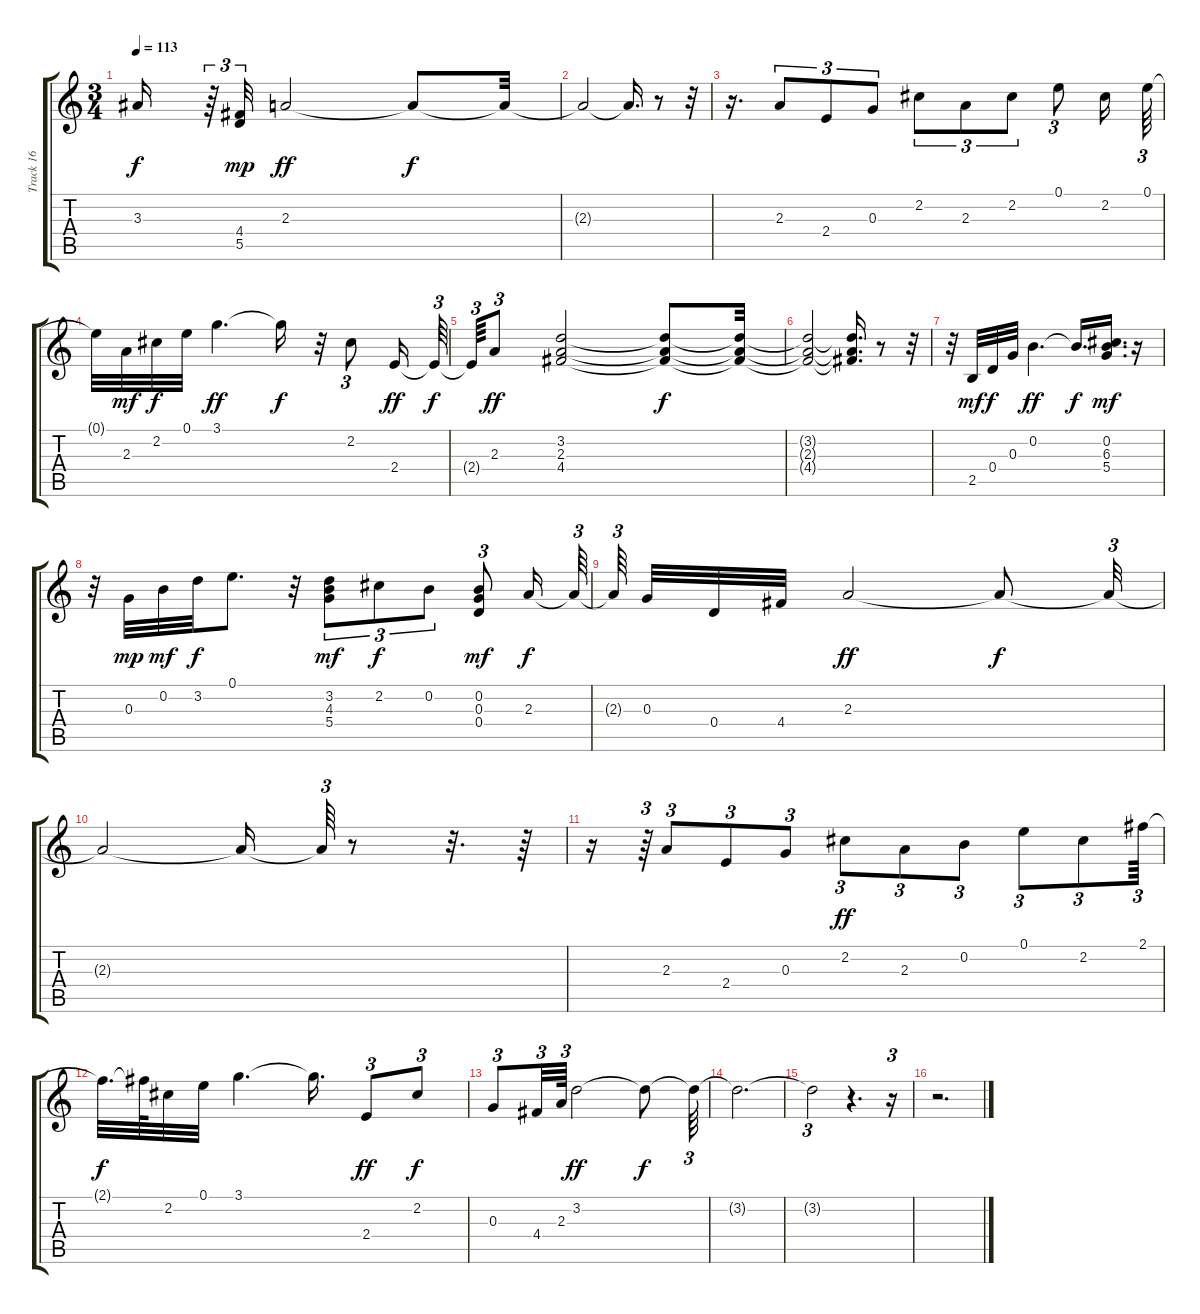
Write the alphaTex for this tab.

\track ("Track 16" "Track 16") {instrument electricguitarjazz}
\staff {score tabs}
\tuning (E4 B3 G3 D3 A2 E2) {hide}
\ts (3 4)
\tempo 113
\clef g2
\ks c
3.3{t}.16{dy f} r.64{tu (3 2)} (4.4 5.5).32{tu (3 2) dy mp} 2.3.2{dy ff} 2.3{t}.8{dy f} 2.3{t}.32 |
2.3{t}.2 2.3{t}.16{d} r.8 r.32 |
r.16{d} 2.3.8{tu (3 2)} 2.4.8{tu (3 2)} 0.3.8{tu (3 2)} 2.2.8{tu (3 2)} 2.3.8{tu (3 2)} 2.2.8{tu (3 2)} 0.1.8{tu (3 2)} 2.2.16 0.1.64{tu (3 2)} |
0.1{t}.32 2.3.32{dy mf} 2.2.32{dy f} 0.1.32 3.1.4{d dy ff} 3.1{t}.16{dy f} r.32 2.2.8{tu (3 2)} 2.4.16{dy ff} 2.4{t}.64{tu (3 2) dy f} |
2.4{t}.64{tu (3 2)} 2.3.8{tu (3 2) dy ff} (3.2 2.3 4.4).2 (3.2{t} 2.3{t} 4.4{t}).8{dy f} (3.2{t} 2.3{t} 4.4{t}).32 |
(3.2{t} 2.3{t} 4.4{t}).2 (3.2{t} 2.3{t} 4.4{t}).16{d} r.8 r.32 |
r.32 2.5.32{dy mf} 0.4.32{dy f} 0.3.32 0.2.4{d dy ff} 0.2{t}.16{d dy f} (0.2 6.3 5.4).16{d dy mf} r.16 |
r.32 0.3.32{dy mp} 0.2.32{dy mf} 3.2.32{dy f} 0.1.8{d} r.32 (3.2 4.3 5.4).8{tu (3 2) dy mf} 2.2.8{tu (3 2) dy f} 0.2.8{tu (3 2)} (0.2 0.3 0.4).8{tu (3 2) dy mf} 2.3.16{dy f} 2.3{t}.64{tu (3 2)} |
2.3{t}.64{tu (3 2)} 0.3.32 0.4.32 4.4.32 2.3.2{dy ff} 2.3{t}.8{dy f} 2.3{t}.32{tu (3 2)} |
2.3{t}.2 2.3{t}.16 2.3{t}.64{tu (3 2)} r.8 r.32{d} r.64 |
r.16 r.64{tu (3 2)} 2.3.8{tu (3 2)} 2.4.8{tu (3 2)} 0.3.8{tu (3 2)} 2.2.8{tu (3 2) dy ff} 2.3.8{tu (3 2)} 0.2.8{tu (3 2)} 0.1.8{tu (3 2)} 2.2.8{tu (3 2)} 2.1.64{tu (3 2)} |
2.1{t}.32{d dy f} 2.1{t}.64 2.2.32 0.1.32 3.1.4{d} 3.1{t}.16{d} 2.4.8{tu (3 2) dy ff} 2.2.8{tu (3 2) dy f} |
0.3.8{tu (3 2)} 4.4.32{tu (3 2)} 2.3.64{tu (3 2)} 3.2.2{dy ff} 3.2{t}.8{dy f} 3.2{t}.64{tu (3 2)} |
3.2{t}.2{d} |
3.2{t}.2{tu (3 2)} r.4{d} r.16{tu (3 2)} |
r.2{d}
